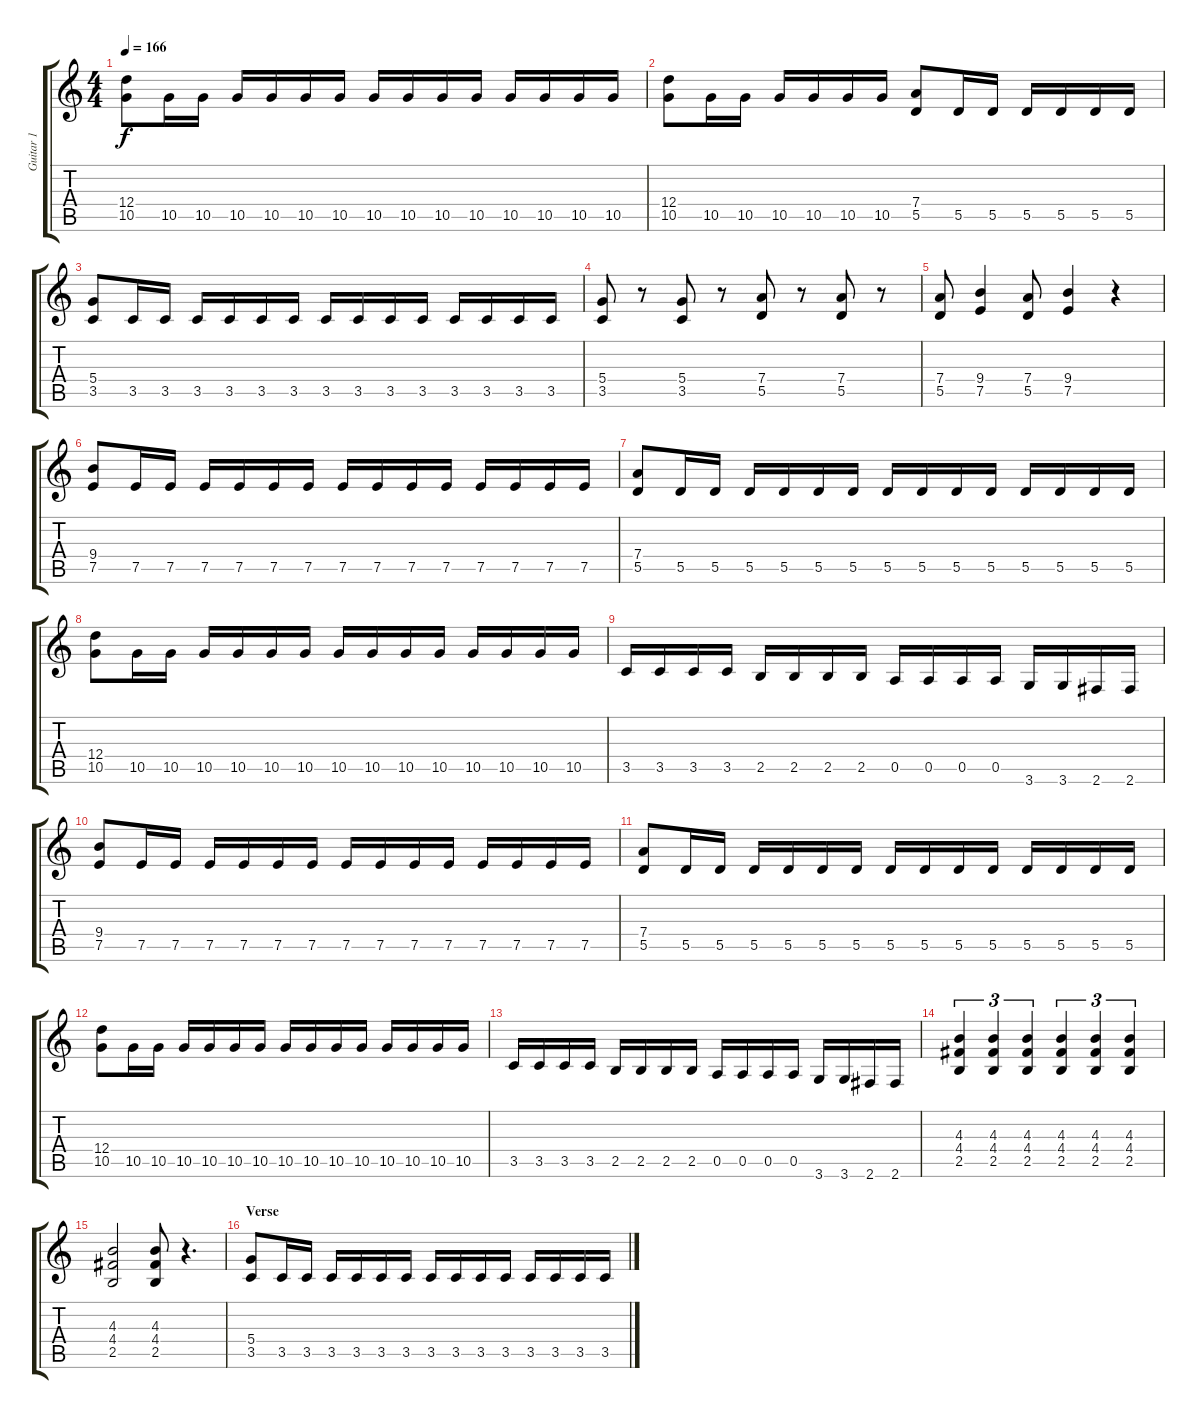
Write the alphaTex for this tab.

\track ("Guitar 1" "Guitar 1") {instrument overdrivenguitar}
\staff {score tabs}
\tuning (E4 B3 G3 D3 A2 E2) {hide}
\ts (4 4)
\tempo 166
\clef g2
\ks c
(12.4 10.5).8{dy f} 10.5.16 10.5.16 10.5.16 10.5.16 10.5.16 10.5.16 10.5.16 10.5.16 10.5.16 10.5.16 10.5.16 10.5.16 10.5.16 10.5.16 |
(12.4 10.5).8 10.5.16 10.5.16 10.5.16 10.5.16 10.5.16 10.5.16 (7.4 5.5).8 5.5.16 5.5.16 5.5.16 5.5.16 5.5.16 5.5.16 |
(5.4 3.5).8 3.5.16 3.5.16 3.5.16 3.5.16 3.5.16 3.5.16 3.5.16 3.5.16 3.5.16 3.5.16 3.5.16 3.5.16 3.5.16 3.5.16 |
(5.4 3.5).8 r.8 (5.4 3.5).8 r.8 (7.4 5.5).8 r.8 (7.4 5.5).8 r.8 |
(7.4 5.5).8 (9.4 7.5).4 (7.4 5.5).8 (9.4 7.5).4 r.4 |
(9.4 7.5).8 7.5.16 7.5.16 7.5.16 7.5.16 7.5.16 7.5.16 7.5.16 7.5.16 7.5.16 7.5.16 7.5.16 7.5.16 7.5.16 7.5.16 |
(7.4 5.5).8 5.5.16 5.5.16 5.5.16 5.5.16 5.5.16 5.5.16 5.5.16 5.5.16 5.5.16 5.5.16 5.5.16 5.5.16 5.5.16 5.5.16 |
(12.4 10.5).8 10.5.16 10.5.16 10.5.16 10.5.16 10.5.16 10.5.16 10.5.16 10.5.16 10.5.16 10.5.16 10.5.16 10.5.16 10.5.16 10.5.16 |
3.5.16 3.5.16 3.5.16 3.5.16 2.5.16 2.5.16 2.5.16 2.5.16 0.5.16 0.5.16 0.5.16 0.5.16 3.6.16 3.6.16 2.6.16 2.6.16 |
\section ("" "")
(9.4 7.5).8 7.5.16 7.5.16 7.5.16 7.5.16 7.5.16 7.5.16 7.5.16 7.5.16 7.5.16 7.5.16 7.5.16 7.5.16 7.5.16 7.5.16 |
(7.4 5.5).8 5.5.16 5.5.16 5.5.16 5.5.16 5.5.16 5.5.16 5.5.16 5.5.16 5.5.16 5.5.16 5.5.16 5.5.16 5.5.16 5.5.16 |
(12.4 10.5).8 10.5.16 10.5.16 10.5.16 10.5.16 10.5.16 10.5.16 10.5.16 10.5.16 10.5.16 10.5.16 10.5.16 10.5.16 10.5.16 10.5.16 |
3.5.16 3.5.16 3.5.16 3.5.16 2.5.16 2.5.16 2.5.16 2.5.16 0.5.16 0.5.16 0.5.16 0.5.16 3.6.16 3.6.16 2.6.16 2.6.16 |
(4.3 4.4 2.5).4{tu (3 2)} (4.3 4.4 2.5).4{tu (3 2)} (4.3 4.4 2.5).4{tu (3 2)} (4.3 4.4 2.5).4{tu (3 2)} (4.3 4.4 2.5).4{tu (3 2)} (4.3 4.4 2.5).4{tu (3 2)} |
(4.3 4.4 2.5).2 (4.3 4.4 2.5).8 r.4{d} |
\section ("" "Verse")
(5.4 3.5).8 3.5.16 3.5.16 3.5.16 3.5.16 3.5.16 3.5.16 3.5.16 3.5.16 3.5.16 3.5.16 3.5.16 3.5.16 3.5.16 3.5.16
